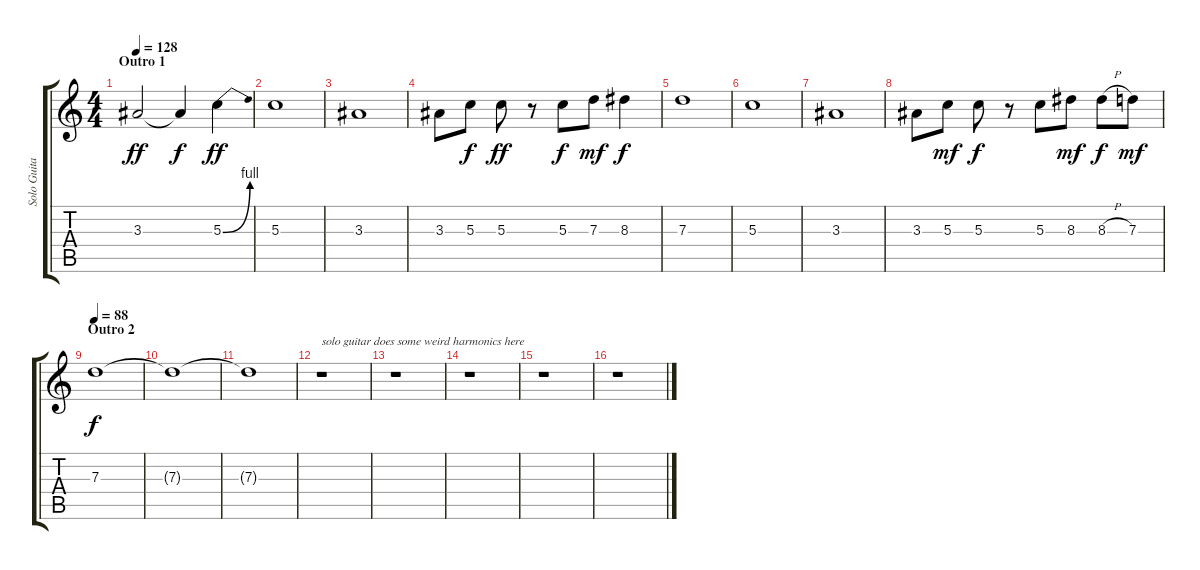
\track ("Solo Guitar" "Solo Guita") {instrument overdrivenguitar}
\staff {score tabs}
\tuning (E4 B3 G3 D3 A2 E2) {hide}
\ts (4 4)
\section ("" "Outro 1")
\tempo 128
\clef g2
\ks c
3.3.2{dy ff} 3.3{t}.4{dy f} 5.3{be (bend 0 0 60 4)}.4{dy ff} |
5.3.1 |
3.3.1 |
3.3.8 5.3.8{dy f} 5.3.8{dy ff} r.8 5.3.8{dy f} 7.3.8{dy mf} 8.3.4{dy f} |
7.3.1 |
5.3.1 |
3.3.1 |
3.3.8 5.3.8{dy mf} 5.3.8{dy f} r.8 5.3.8 8.3.8{dy mf} 8.3{h}.8{dy f} 7.3.8{dy mf} |
\section ("" "Outro 2")
\tempo 88
7.3.1{dy f} |
7.3{t}.1 |
7.3{t}.1{volume 0} |
r.1{txt "solo guitar does some weird harmonics here"} |
r.1 |
r.1 |
r.1 |
r.1
